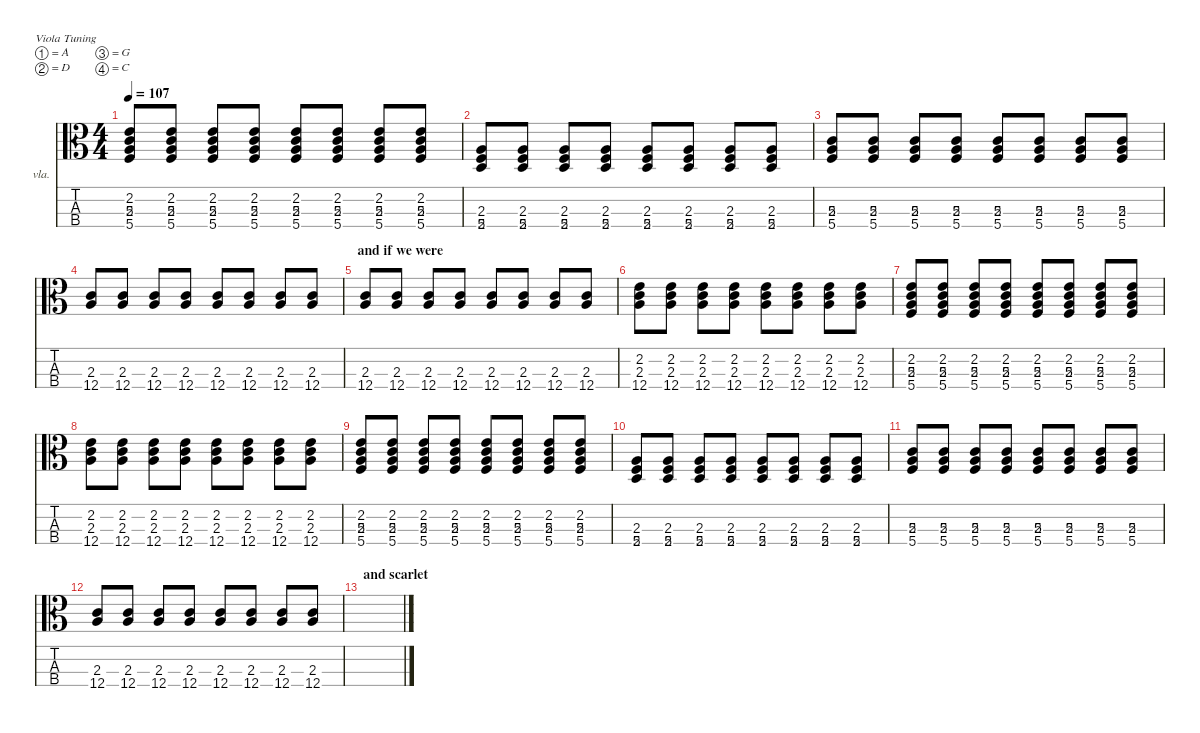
\defaultSystemsLayout 4
\hideDynamics
\bracketExtendMode nobrackets
\firstSystemTrackNameOrientation horizontal
\otherSystemsTrackNameOrientation horizontal
\track ("Viola" "vla.") {solo instrument viola}
\staff {score tabs}
\tuning (A4 D4 G3 C3)
\ts (4 4)
\tempo 107
\clef c3
\ks aminor
(5.4 2.3 5.3 2.2).8{dy mf beam Up} (5.4 2.3 5.3 2.2).8{beam Up} (5.4 2.3 5.3 2.2).8{beam Up} (5.4 2.3 5.3 2.2).8{beam Up} (5.4 2.3 5.3 2.2).8{beam Up} (5.4 2.3 5.3 2.2).8{beam Up} (5.4 2.3 5.3 2.2).8{beam Up} (5.4 2.3 5.3 2.2).8{beam Up} |
(2.4 5.4 2.3).8{beam Up} (2.4 5.4 2.3).8{beam Up} (2.4 5.4 2.3).8{beam Up} (2.4 5.4 2.3).8{beam Up} (2.4 5.4 2.3).8{beam Up} (2.4 5.4 2.3).8{beam Up} (2.4 5.4 2.3).8{beam Up} (2.4 5.4 2.3).8{beam Up} |
(5.4 2.3 5.3).8{beam Up} (5.4 2.3 5.3).8{beam Up} (5.4 2.3 5.3).8{beam Up} (5.4 2.3 5.3).8{beam Up} (5.4 2.3 5.3).8{beam Up} (5.4 2.3 5.3).8{beam Up} (5.4 2.3 5.3).8{beam Up} (5.4 2.3 5.3).8{beam Up} |
(2.3 12.4).8{beam Up} (2.3 12.4).8{beam Up} (2.3 12.4).8{beam Up} (2.3 12.4).8{beam Up} (2.3 12.4).8{beam Up} (2.3 12.4).8{beam Up} (2.3 12.4).8{beam Up} (2.3 12.4).8{beam Up} |
\section ("" "and if we were")
(2.3 12.4).8{beam Up} (2.3 12.4).8{beam Up} (2.3 12.4).8{beam Up} (2.3 12.4).8{beam Up} (2.3 12.4).8{beam Up} (2.3 12.4).8{beam Up} (2.3 12.4).8{beam Up} (2.3 12.4).8{beam Up} |
(2.3 12.4 2.2).8{beam Down} (2.3 12.4 2.2).8{beam Down} (2.3 12.4 2.2).8{beam Down} (2.3 12.4 2.2).8{beam Down} (2.3 12.4 2.2).8{beam Down} (2.3 12.4 2.2).8{beam Down} (2.3 12.4 2.2).8{beam Down} (2.3 12.4 2.2).8{beam Down} |
(5.4 2.3 5.3 2.2).8{beam Up} (5.4 2.3 5.3 2.2).8{beam Up} (5.4 2.3 5.3 2.2).8{beam Up} (5.4 2.3 5.3 2.2).8{beam Up} (5.4 2.3 5.3 2.2).8{beam Up} (5.4 2.3 5.3 2.2).8{beam Up} (5.4 2.3 5.3 2.2).8{beam Up} (5.4 2.3 5.3 2.2).8{beam Up} |
(2.3 12.4 2.2).8{beam Down} (2.3 12.4 2.2).8{beam Down} (2.3 12.4 2.2).8{beam Down} (2.3 12.4 2.2).8{beam Down} (2.3 12.4 2.2).8{beam Down} (2.3 12.4 2.2).8{beam Down} (2.3 12.4 2.2).8{beam Down} (2.3 12.4 2.2).8{beam Down} |
(5.4 2.3 5.3 2.2).8{beam Up} (5.4 2.3 5.3 2.2).8{beam Up} (5.4 2.3 5.3 2.2).8{beam Up} (5.4 2.3 5.3 2.2).8{beam Up} (5.4 2.3 5.3 2.2).8{beam Up} (5.4 2.3 5.3 2.2).8{beam Up} (5.4 2.3 5.3 2.2).8{beam Up} (5.4 2.3 5.3 2.2).8{beam Up} |
(2.4 5.4 2.3).8{beam Up} (2.4 5.4 2.3).8{beam Up} (2.4 5.4 2.3).8{beam Up} (2.4 5.4 2.3).8{beam Up} (2.4 5.4 2.3).8{beam Up} (2.4 5.4 2.3).8{beam Up} (2.4 5.4 2.3).8{beam Up} (2.4 5.4 2.3).8{beam Up} |
(5.4 2.3 5.3).8{beam Up} (5.4 2.3 5.3).8{beam Up} (5.4 2.3 5.3).8{beam Up} (5.4 2.3 5.3).8{beam Up} (5.4 2.3 5.3).8{beam Up} (5.4 2.3 5.3).8{beam Up} (5.4 2.3 5.3).8{beam Up} (5.4 2.3 5.3).8{beam Up} |
(2.3 12.4).8{beam Up} (2.3 12.4).8{beam Up} (2.3 12.4).8{beam Up} (2.3 12.4).8{beam Up} (2.3 12.4).8{beam Up} (2.3 12.4).8{beam Up} (2.3 12.4).8{beam Up} (2.3 12.4).8{beam Up} |
\section ("" "and scarlet")
